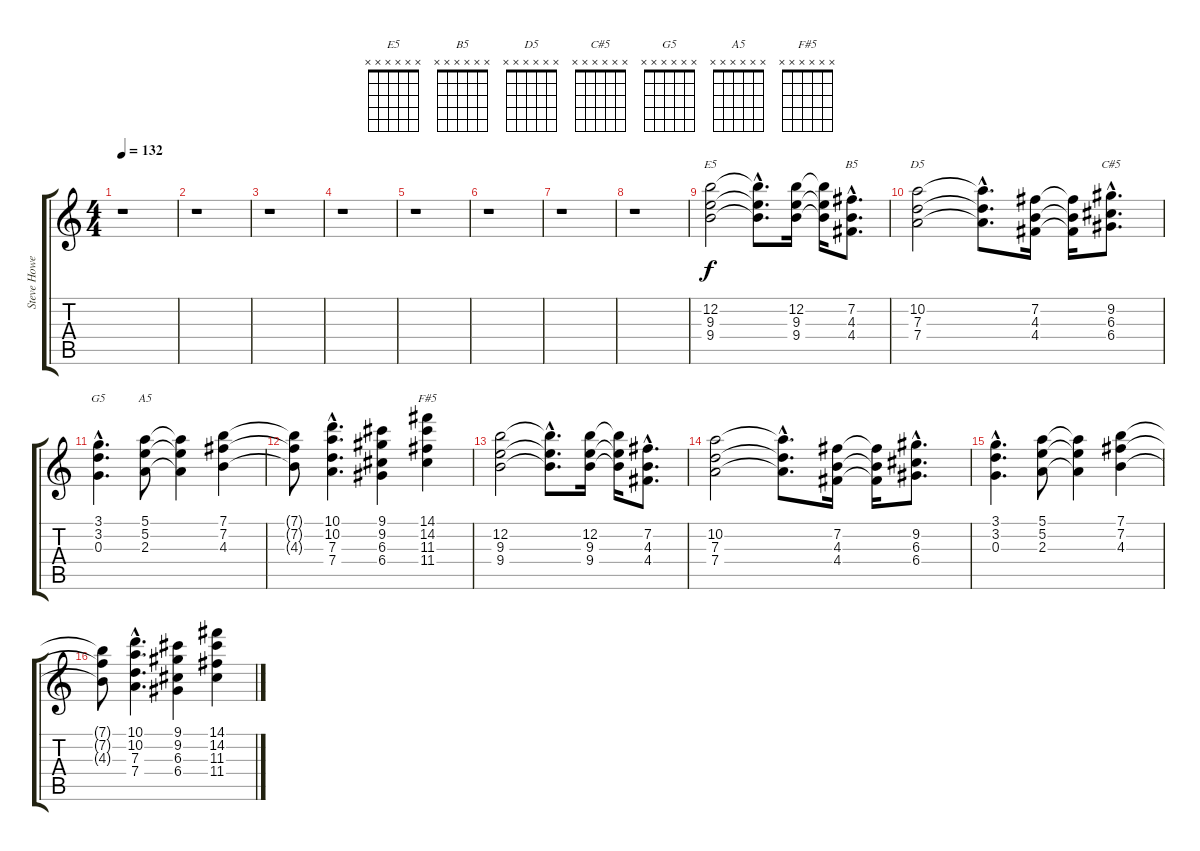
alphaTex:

\track ("Steve Howe 4" "Steve Howe") {instrument distortionguitar}
\staff {score tabs}
\tuning (E4 B3 G3 D3 A2 E2) {hide}
\chord ("E5" x x x x x x)
\chord ("B5" x x x x x x)
\chord ("D5" x x x x x x)
\chord ("C#5" x x x x x x)
\chord ("G5" x x x x x x)
\chord ("A5" x x x x x x)
\chord ("F#5" x x x x x x)
\ts (4 4)
\tempo 132
\clef g2
\ks c
r.1{dy f} |
r.1 |
r.1 |
r.1 |
r.1 |
r.1 |
r.1 |
r.1 |
(12.2 9.3 9.4).2{ch "E5"} (12.2{hac t} 9.3{hac t} 9.4{hac t}).8{d} (12.2 9.3 9.4).16 (12.2{t} 9.3{t} 9.4{t}).16 (7.2{hac} 4.3{hac} 4.4{hac}).8{d ch "B5"} |
(10.2 7.3 7.4).2{ch "D5"} (10.2{hac t} 7.3{hac t} 7.4{hac t}).8{d} (7.2 4.3 4.4).16 (7.2{t} 4.3{t} 4.4{t}).16 (9.2{hac} 6.3{hac} 6.4{hac}).8{d ch "C#5"} |
(3.1{hac} 3.2{hac} 0.3{hac}).4{d ch "G5"} (5.1 5.2 2.3).8{ch "A5"} (5.1{t} 5.2{t} 2.3{t}).4 (7.1 7.2 4.3).4 |
(7.1{t} 7.2{t} 4.3{t}).8 (10.1{hac} 10.2{hac} 7.3{hac} 7.4{hac}).4{d} (9.1 9.2 6.3 6.4).4 (14.1 14.2 11.3 11.4).4{ch "F#5"} |
(12.2 9.3 9.4).2 (12.2{hac t} 9.3{hac t} 9.4{hac t}).8{d} (12.2 9.3 9.4).16 (12.2{t} 9.3{t} 9.4{t}).16 (7.2{hac} 4.3{hac} 4.4{hac}).8{d} |
(10.2 7.3 7.4).2 (10.2{hac t} 7.3{hac t} 7.4{hac t}).8{d} (7.2 4.3 4.4).16 (7.2{t} 4.3{t} 4.4{t}).16 (9.2{hac} 6.3{hac} 6.4{hac}).8{d} |
(3.1{hac} 3.2{hac} 0.3{hac}).4{d} (5.1 5.2 2.3).8 (5.1{t} 5.2{t} 2.3{t}).4 (7.1 7.2 4.3).4 |
(7.1{t} 7.2{t} 4.3{t}).8 (10.1{hac} 10.2{hac} 7.3{hac} 7.4{hac}).4{d} (9.1 9.2 6.3 6.4).4 (14.1 14.2 11.3 11.4).4
